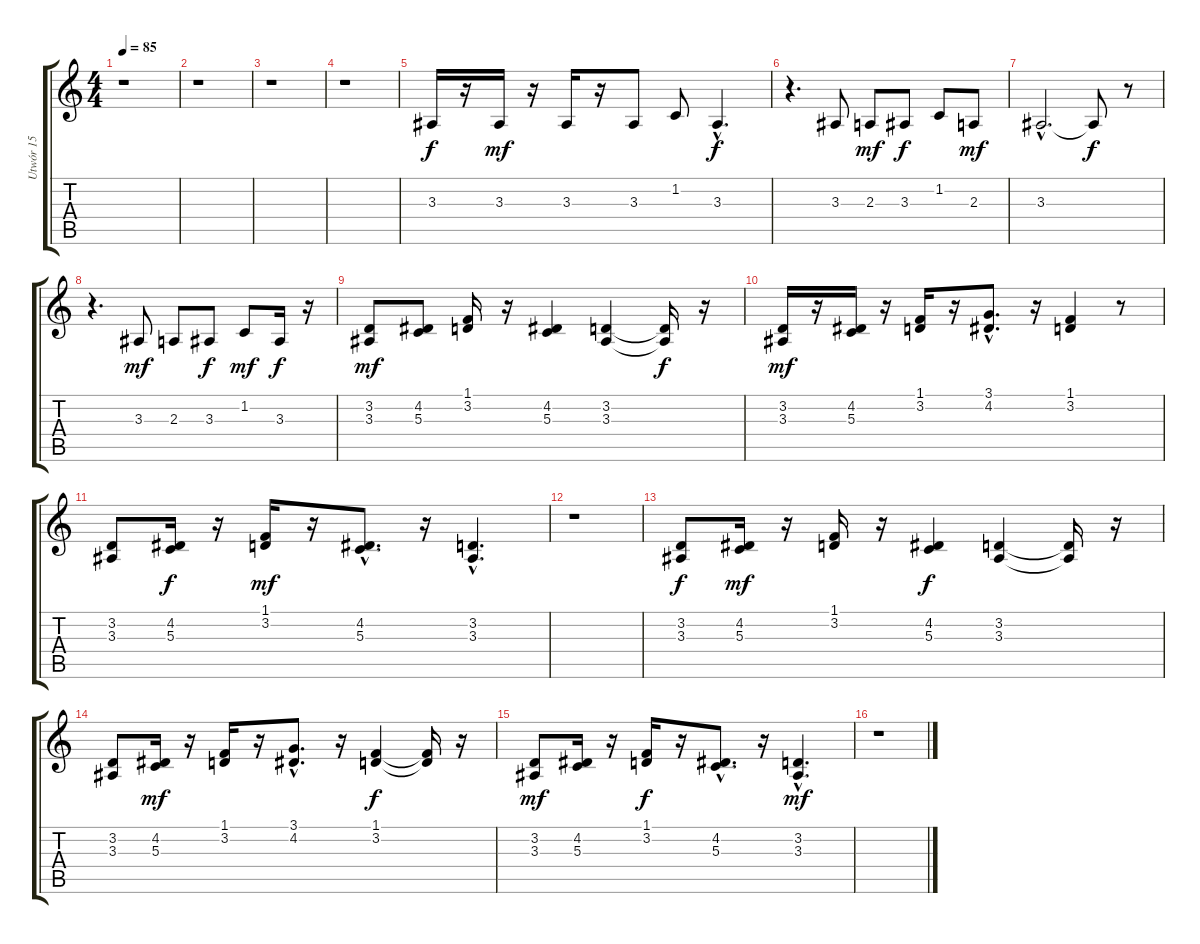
\track ("Utwór 15" "Utwór 15") {instrument flute}
\staff {score tabs}
\tuning (E4 B3 G3 D3 A2 E2) {hide}
\ts (4 4)
\tempo 85
\clef g2
\ks c
r.1{dy f} |
r.1 |
r.1 |
r.1 |
3.3.16 r.16 3.3.16{dy mf} r.16 3.3.16 r.16 3.3.8 1.2.8 3.3{hac}.4{d dy f} |
r.4{d} 3.3.8 2.3.8{dy mf} 3.3.8{dy f} 1.2.8 2.3.8{dy mf} |
3.3{hac}.2{d} 3.3{t}.8{dy f} r.8 |
r.4{d} 3.3.8{dy mf} 2.3.8 3.3.8{dy f} 1.2.8{dy mf} 3.3.16{dy f} r.16 |
(3.2 3.3).8{dy mf} (4.2 5.3).8 (1.1 3.2).16 r.16 (4.2 5.3).4 (3.2 3.3).4 (3.2{t} 3.3{t}).16{dy f} r.16 |
(3.2 3.3).16{dy mf} r.16 (4.2 5.3).16 r.16 (1.1 3.2).16 r.16 (3.1{hac} 4.2{hac}).8{d} r.16 (1.1 3.2).4 r.8 |
(3.2 3.3).8 (4.2 5.3).16{dy f} r.16 (1.1 3.2).16{dy mf} r.16 (4.2{hac} 5.3{hac}).8{d} r.16 (3.2{hac} 3.3{hac}).4{d} |
r.1 |
(3.2 3.3).8{dy f} (4.2 5.3).16{dy mf} r.16 (1.1 3.2).16 r.16 (4.2 5.3).4{dy f} (3.2 3.3).4 (3.2{t} 3.3{t}).16 r.16 |
(3.2 3.3).8 (4.2 5.3).16{dy mf} r.16 (1.1 3.2).16 r.16 (3.1{hac} 4.2{hac}).8{d} r.16 (1.1 3.2).4{dy f} (1.1{t} 3.2{t}).16 r.16 |
(3.2 3.3).8{dy mf} (4.2 5.3).16 r.16 (1.1 3.2).16{dy f} r.16 (4.2{hac} 5.3{hac}).8{d} r.16 (3.2{hac} 3.3{hac}).4{d dy mf} |
r.1
